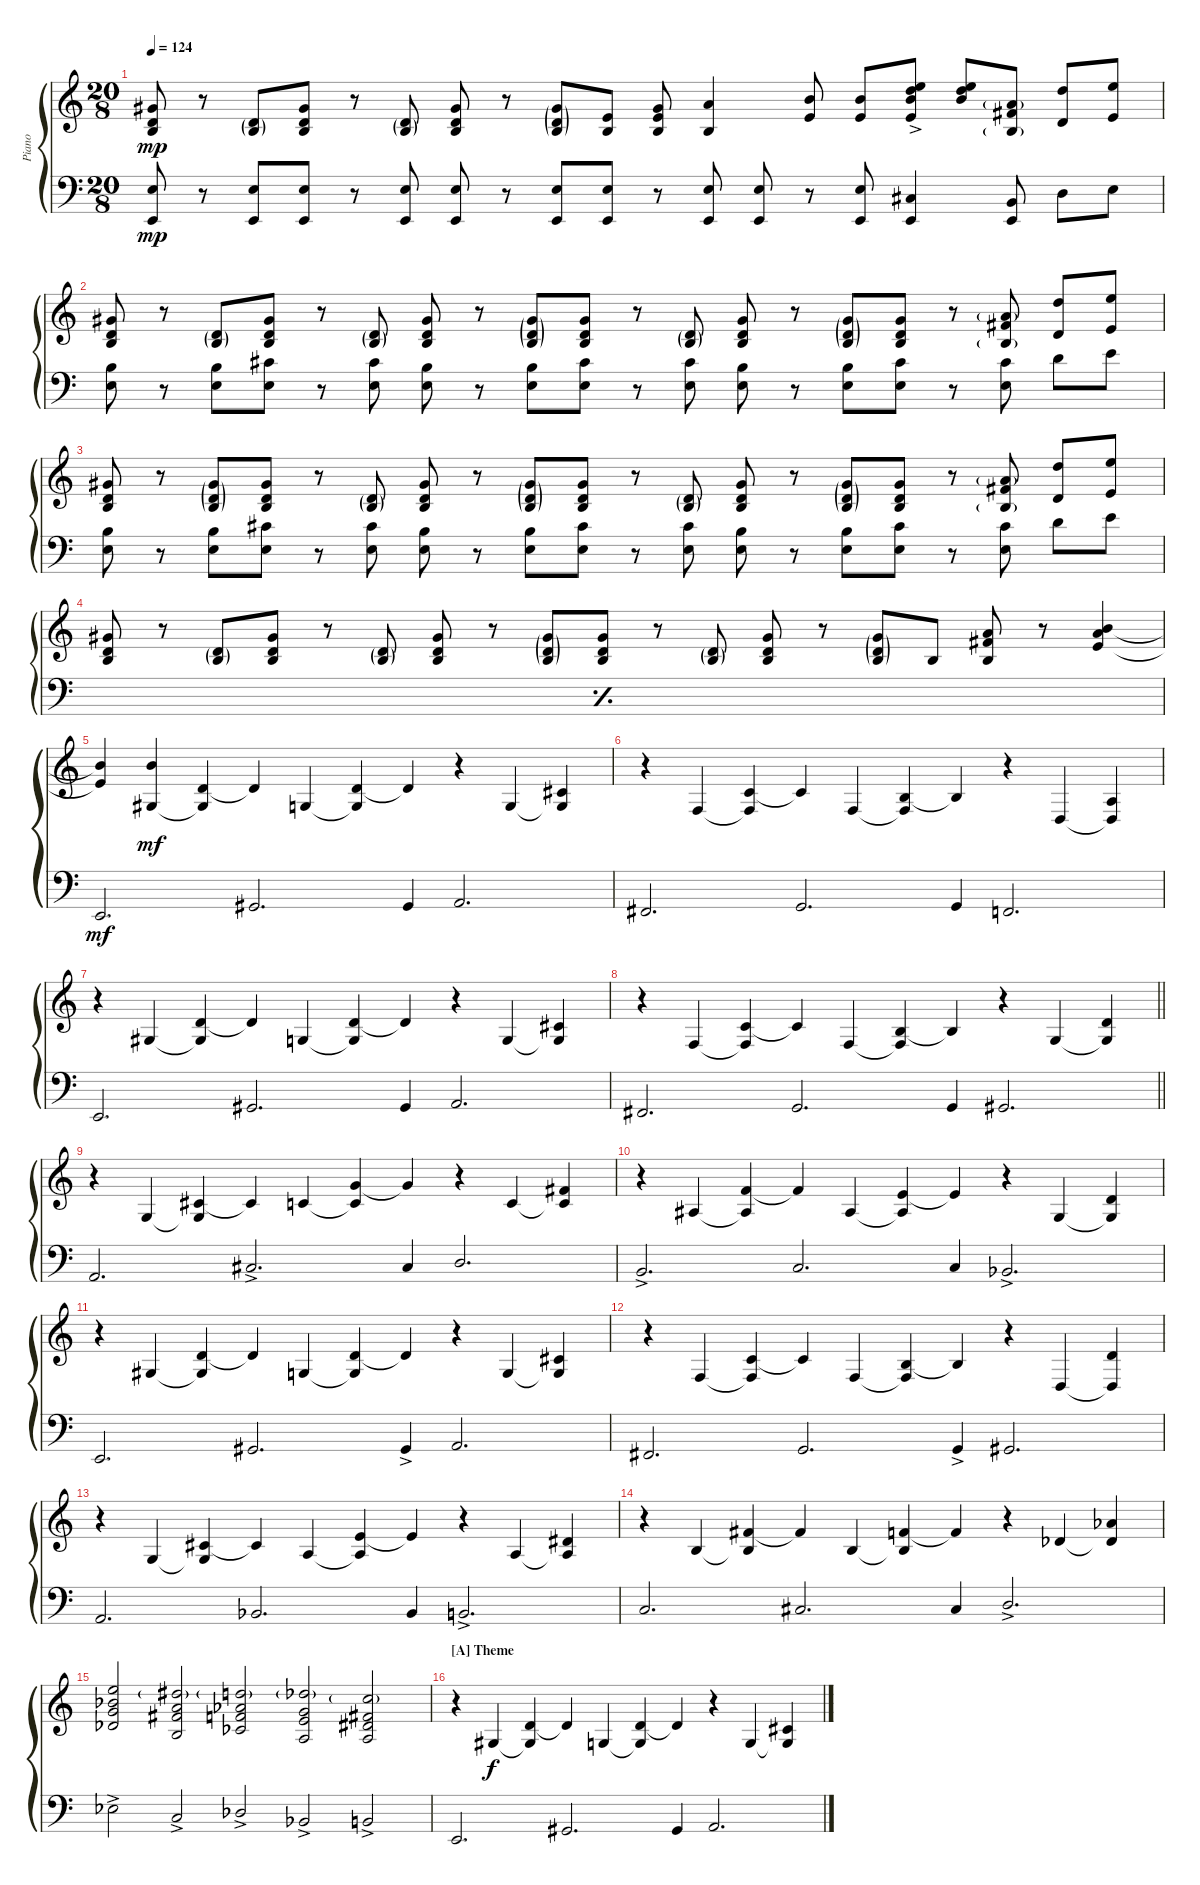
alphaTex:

\bracketExtendMode groupsimilarinstruments
\otherSystemsTrackNameOrientation horizontal
\track ("E-Piano" "Piano") {instrument electricgrandpiano}
\staff {score}
\tuning (E4 B3 G3 D3 A2 E2)
\ts (20 8)
\tempo 124
\clef g2
\ks c
(0.2 4.1{acc #} 7.3).8{dy mp beam Up} r.8{beam Up} (7.3{g} 0.2{g}).8{beam Up} (7.3 0.2 4.1{acc #}).8{beam Up} r.8{beam Up} (7.3{g} 0.2{g}).8{beam Up} (7.3 0.2 4.1{acc #}).8{beam Up} r.8{beam Up} (7.3{g} 0.2{g} 4.1{g acc #}).8{beam Up} (0.1 0.2).8{beam Up} (0.2 0.1 13.3{acc #}).8{beam Up} (0.2 14.3).4{beam Up} (0.1 21.4).8{beam Up} (0.1 21.4).8{beam Up} (19.3 17.2{ac} 21.4 0.1).8{beam Up} (17.2 19.3 21.4).8{beam Up} (0.2{g} 14.3{g} 16.4{acc #}).8{beam Up} (12.4 10.1).8{beam Up} (14.4 12.1).8{beam Up} |
(0.2 13.3{acc #} 12.4).8{beam Up} r.8{beam Up} (7.3{g} 0.2{g}).8{beam Up} (7.3 0.2 4.1{acc #}).8{beam Up} r.8{beam Up} (7.3{g} 0.2{g}).8{beam Up} (7.3 0.2 4.1{acc #}).8{beam Up} r.8{beam Up} (3.2{g} 4.3{g} 4.1{g acc #}).8{beam Up} (3.2 4.3 4.1{acc #}).8{beam Up} r.8{beam Up} (7.3{g} 0.2{g}).8{beam Up} (7.3 0.2 4.1{acc #}).8{beam Up} r.8{beam Up} (3.2{g} 4.3{g} 4.1{g acc #}).8{beam Up} (3.2 4.3 4.1{acc #}).8{beam Up} r.8{beam Up} (0.2{g} 14.3{g} 16.4{acc #}).8{beam Up} (12.4 10.1).8{beam Up} (14.4 12.1).8{beam Up} |
(0.2 13.3{acc #} 12.4).8{beam Up} r.8{beam Up} (3.2{g} 4.3{g} 4.1{g acc #}).8{beam Up} (3.2 4.3 4.1{acc #}).8{beam Up} r.8{beam Up} (7.3{g} 0.2{g}).8{beam Up} (7.3 0.2 4.1{acc #}).8{beam Up} r.8{beam Up} (3.2{g} 4.3{g} 4.1{g acc #}).8{beam Up} (3.2 4.3 4.1{acc #}).8{beam Up} r.8{beam Up} (7.3{g} 0.2{g}).8{beam Up} (7.3 0.2 4.1{acc #}).8{beam Up} r.8{beam Up} (3.2{g} 4.3{g} 4.1{g acc #}).8{beam Up} (3.2 4.3 4.1{acc #}).8{beam Up} r.8{beam Up} (0.2{g} 14.3{g} 16.4{acc #}).8{beam Up} (12.4 10.1).8{beam Up} (14.4 12.1).8{beam Up} |
(0.2 13.3{acc #} 12.4).8{beam Up} r.8{beam Up} (7.3{g} 0.2{g}).8{beam Up} (7.3 0.2 4.1{acc #}).8{beam Up} r.8{beam Up} (7.3{g} 0.2{g}).8{beam Up} (7.3 0.2 4.1{acc #}).8{beam Up} r.8{beam Up} (3.2{g} 4.3{g} 4.1{g acc #}).8{beam Up} (3.2 4.3 4.1{acc #}).8{beam Up} r.8{beam Up} (7.3{g} 0.2{g}).8{beam Up} (7.3 0.2 4.1{acc #}).8{beam Up} r.8{beam Up} (7.3{g} 0.2{g} 4.1{g acc #}).8{beam Up} 0.2.8{beam Up} (0.2 14.3 16.4{acc #}).8{beam Up} r.8{beam Up} (14.3 12.2 0.1).4{beam Up} |
(0.1{t} 12.2{t}).4{beam Up} (6.4{acc #} 7.1).4{dy mf beam Up} (3.2 6.4{t acc #}).4{beam Up} 3.2{t}.4{beam Up} 0.3.4{beam Up} (3.2 0.3{t}).4{beam Up} 3.2{t}.4{beam Up} r.4{beam Up} 0.3.4{beam Up} (2.2{acc #} 0.3{t}).4{beam Up} |
r.4{beam Down} 3.4.4{beam Up} (1.2 3.4{t}).4{beam Up} 1.2{t}.4{beam Up} 3.4.4{beam Up} (0.2 3.4{t}).4{beam Up} 0.2{t}.4{beam Up} r.4{beam Up} 0.4.4{beam Up} (2.3 0.4{t}).4{beam Up} |
r.4{beam Down} 1.3{acc #}.4{beam Up} (3.2 1.3{t acc #}).4{beam Up} 3.2{t}.4{beam Up} 0.3.4{beam Up} (3.2 0.3{t}).4{beam Up} 3.2{t}.4{beam Up} r.4{beam Up} 0.3.4{beam Up} (2.2{acc #} 0.3{t}).4{beam Up} |
\barLineRight lightlight
r.4{beam Down} 3.4.4{beam Up} (1.2 3.4{t}).4{beam Up} 1.2{t}.4{beam Up} 3.4.4{beam Up} (0.2 3.4{t}).4{beam Up} 0.2{t}.4{beam Up} r.4{beam Up} 0.3.4{beam Up} (3.2 0.3{t}).4{beam Up} |
r.4{beam Down} 0.3.4{beam Up} (2.2{acc #} 0.3{t}).4{beam Up} 2.2{t acc #}.4{beam Up} 1.2.4{beam Up} (3.1 1.2{t}).4{beam Up} 3.1{t}.4{beam Up} r.4{beam Up} 1.2.4{beam Up} (2.1{acc #} 1.2{t}).4{beam Up} |
r.4{beam Down} 3.3{acc #}.4{beam Up} (1.1 3.3{t acc #}).4{beam Up} 1.1{t}.4{beam Up} 3.3{acc #}.4{beam Up} (0.1 3.3{t acc #}).4{beam Up} 0.1{t}.4{beam Up} r.4{beam Up} 0.3.4{beam Up} (3.2 0.3{t}).4{beam Up} |
r.4{beam Down} 1.3{acc #}.4{beam Up} (3.2 1.3{t acc #}).4{beam Up} 3.2{t}.4{beam Up} 0.3.4{beam Up} (3.2 0.3{t}).4{beam Up} 3.2{t}.4{beam Up} r.4{beam Up} 0.3.4{beam Up} (2.2{acc #} 0.3{t}).4{beam Up} |
r.4{beam Down} 3.4.4{beam Up} (1.2 3.4{t}).4{beam Up} 1.2{t}.4{beam Up} 3.4.4{beam Up} (0.2 3.4{t}).4{beam Up} 0.2{t}.4{beam Up} r.4{beam Up} 0.4.4{beam Up} (3.2 0.4{t}).4{beam Up} |
r.4{beam Down} 0.3.4{beam Up} (2.2{acc #} 0.3{t}).4{beam Up} 2.2{t acc #}.4{beam Up} 2.3.4{beam Up} (0.1 2.3{t}).4{beam Up} 0.1{t}.4{beam Up} r.4{beam Up} 2.3.4{beam Up} (4.2{acc #} 2.3{t}).4{beam Up} |
r.4{beam Down} 0.2.4{beam Up} (2.1{acc #} 0.2{t}).4{beam Up} 2.1{t acc #}.4{beam Up} 0.2.4{beam Up} (1.1 0.2{t}).4{beam Up} 1.1{t}.4{beam Up} r.4{beam Up} 2.2{acc b}.4{beam Up} (4.1{acc b} 2.2{t acc b}).4{beam Up} |
(12.3 11.4{acc b} 11.2{acc b} 12.1).2{beam Up} (11.1{g acc #} 11.3{acc #} 9.4 10.2).2{beam Up} (10.1{g} 10.3 9.4{acc b} 9.2{acc b}).2{beam Up} (9.3 7.4 9.1{g acc b} 8.2).2{beam Up} (8.3{acc #} 7.4 8.1{g} 7.2{acc #}).2{beam Up} |
\section ("A" "Theme")
r.4{beam Down} 1.3{acc #}.4{dy f beam Up} (3.2 1.3{t acc #}).4{beam Up} 3.2{t}.4{beam Up} 0.3.4{beam Up} (3.2 0.3{t}).4{beam Up} 3.2{t}.4{beam Up} r.4{beam Up} 0.3.4{beam Up} (2.2{acc #} 0.3{t}).4{beam Up}
\staff {score}
\tuning (E4 B3 G3 D3 A2 E2)
\clef f4
\ottava regular
\simile none
\ks c
(2.4 0.6).8{dy mp beam Up} r.8{beam Up} (0.6 2.4).8{beam Up} (0.6 2.4).8{beam Up} r.8{beam Up} (0.6 2.4).8{beam Up} (0.6 2.4).8{beam Up} r.8{beam Up} (0.6 2.4).8{beam Up} (0.6 2.4).8{beam Up} r.8{beam Up} (0.6 2.4).8{beam Up} (0.6 2.4).8{beam Up} r.8{beam Up} (0.6 2.4).8{beam Up} (0.6 4.5{acc #}).4{beam Up} (0.6 2.5).8{beam Up} 0.4.8{beam Down} 2.4.8{beam Down} |
(2.4 0.2).8{beam Down} r.8{beam Down} (2.4 0.2).8{beam Down} (2.4 2.2{acc #}).8{beam Down} r.8{beam Down} (2.4 2.2{acc #}).8{beam Down} (2.4 0.2).8{beam Down} r.8{beam Down} (2.4 0.2).8{beam Down} (2.4 2.2{acc #}).8{beam Down} r.8{beam Down} (2.4 2.2{acc #}).8{beam Down} (2.4 0.2).8{beam Down} r.8{beam Down} (2.4 0.2).8{beam Down} (2.4 2.2{acc #}).8{beam Down} r.8{beam Down} (2.4 2.2{acc #}).8{beam Down} 3.2.8{beam Down} 0.1.8{beam Down} |
(2.4 0.2).8{beam Down} r.8{beam Down} (2.4 0.2).8{beam Down} (2.4 2.2{acc #}).8{beam Down} r.8{beam Down} (2.4 2.2{acc #}).8{beam Down} (2.4 0.2).8{beam Down} r.8{beam Down} (2.4 0.2).8{beam Down} (2.4 2.2{acc #}).8{beam Down} r.8{beam Down} (2.4 2.2{acc #}).8{beam Down} (2.4 0.2).8{beam Down} r.8{beam Down} (2.4 0.2).8{beam Down} (2.4 2.2{acc #}).8{beam Down} r.8{beam Down} (2.4 2.2{acc #}).8{beam Down} 3.2.8{beam Down} 0.1.8{beam Down} |
\simile simple
|
\simile none
0.6.2{d dy mf beam Up} 4.6{acc #}.2{d beam Up} 4.6{acc #}.4{beam Up} 0.5.2{d beam Up} |
2.6{acc #}.2{d beam Up} 3.6.2{d beam Up} 3.6.4{beam Up} 1.6.2{d beam Up} |
0.6.2{d beam Up} 4.6{acc #}.2{d beam Up} 4.6{acc #}.4{beam Up} 0.5.2{d beam Up} |
\barLineRight lightlight
2.6{acc #}.2{d beam Up} 3.6.2{d beam Up} 3.6.4{beam Up} 4.6{acc #}.2{d beam Up} |
0.5.2{d beam Up} 4.5{ac acc #}.2{d beam Up} 4.5{acc #}.4{beam Up} 0.4.2{d beam Up} |
2.5{ac}.2{d beam Up} 3.5.2{d beam Up} 3.5.4{beam Up} 1.5{ac acc b}.2{d beam Up} |
0.6.2{d beam Up} 4.6{acc #}.2{d beam Up} 4.6{ac acc #}.4{beam Up} 0.5.2{d beam Up} |
2.6{acc #}.2{d beam Up} 3.6.2{d beam Up} 3.6{ac}.4{beam Up} 4.6{acc #}.2{d beam Up} |
0.5.2{d beam Up} 1.5{acc b}.2{d beam Up} 1.5{acc b}.4{beam Up} 2.5{ac}.2{d beam Up} |
3.5.2{d beam Up} 4.5{acc #}.2{d beam Up} 4.5{acc #}.4{beam Up} 0.4{ac}.2{d beam Up} |
1.4{ac acc b}.2{beam Down} 3.5{ac}.2{beam Up} 4.5{ac acc b}.2{beam Up} 1.5{ac acc b}.2{beam Up} 2.5{ac}.2{beam Up} |
0.6.2{d beam Up} 4.6{acc #}.2{d beam Up} 4.6{acc #}.4{beam Up} 0.5.2{d beam Up}
